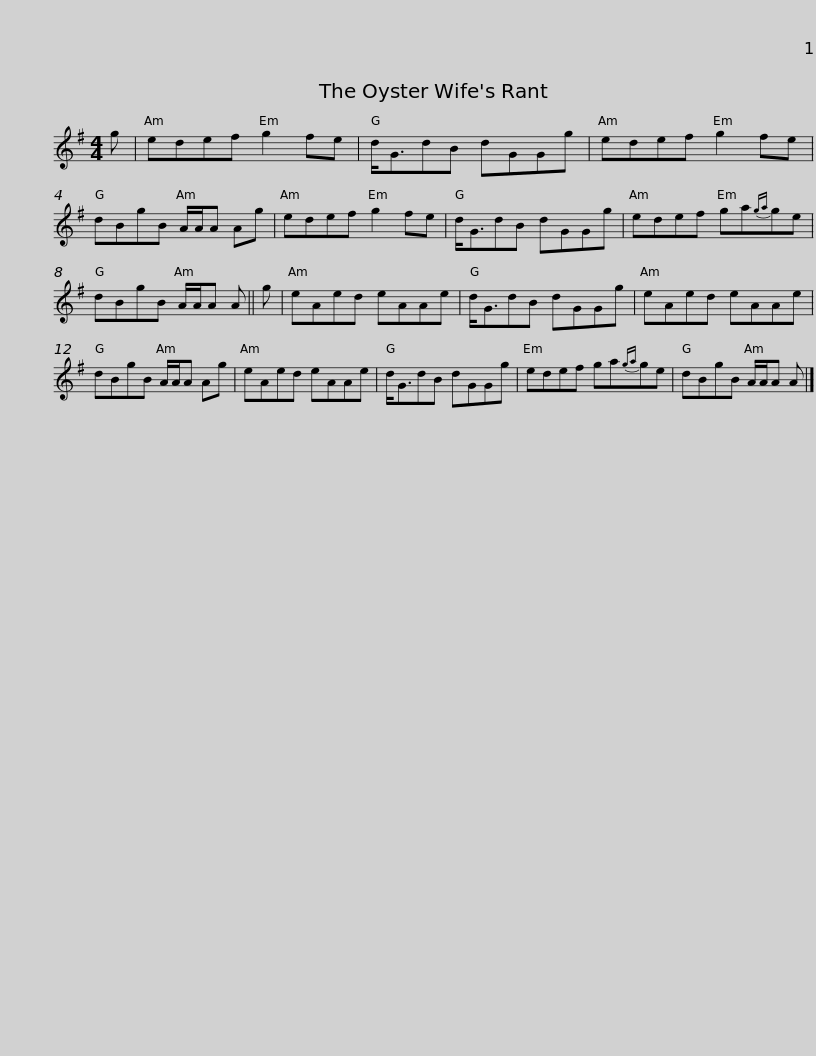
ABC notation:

X:1
L:1/8
M:4/4
I:linebreak $
K:G
V:1 treble
V:1
 g | edef g2 fe | d<GdB dGGg | edef g2 fe | dBgB A/A/A Ag | %5
 edef g2 fe |$ d<GdB dGGg | edef ga{ga}ge | dBgB A/A/A A || g | %10
 eAed eAAe | d<GdB dGGg |$ eAed eAAe | dBgB A/A/A Ag | eAed eAAe | %15
 d<GdB dGGg | edef ga{ga}ge |$ dBgB A/A/A A |] %18
